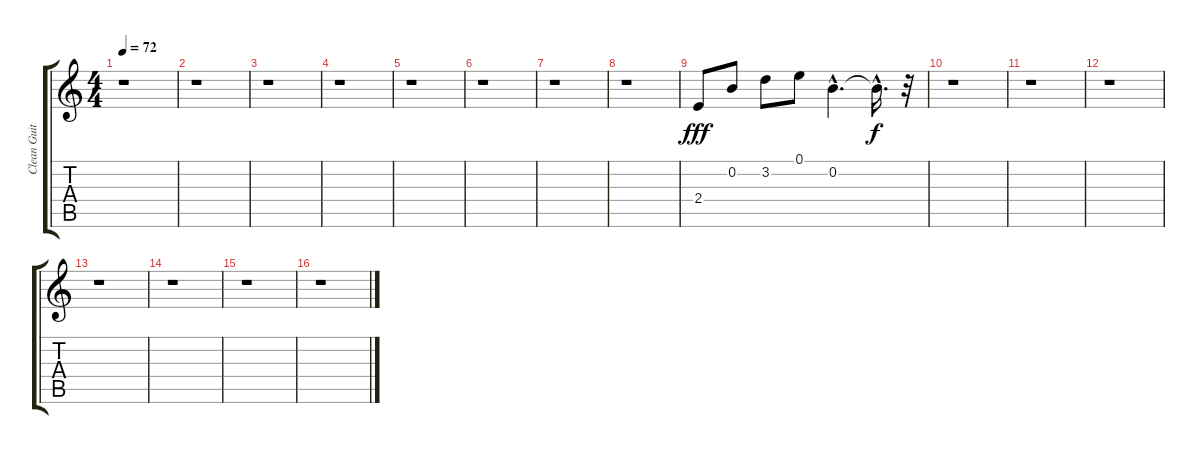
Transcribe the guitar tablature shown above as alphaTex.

\track ("Clean Guitar" "Clean Guit") {instrument electricguitarclean}
\staff {score tabs}
\tuning (E4 B3 G3 D3 A2 E2) {hide}
\ts (4 4)
\tempo 72
\clef g2
\ks c
r.1{dy fff instrument electricguitarclean} |
r.1 |
r.1 |
r.1 |
r.1 |
r.1 |
r.1 |
r.1 |
2.4.8 0.2.8 3.2.8 0.1.8 0.2{hac}.4{d} 0.2{hac t}.16{d dy f} r.32 |
r.1 |
r.1 |
r.1 |
r.1 |
r.1 |
r.1 |
r.1
